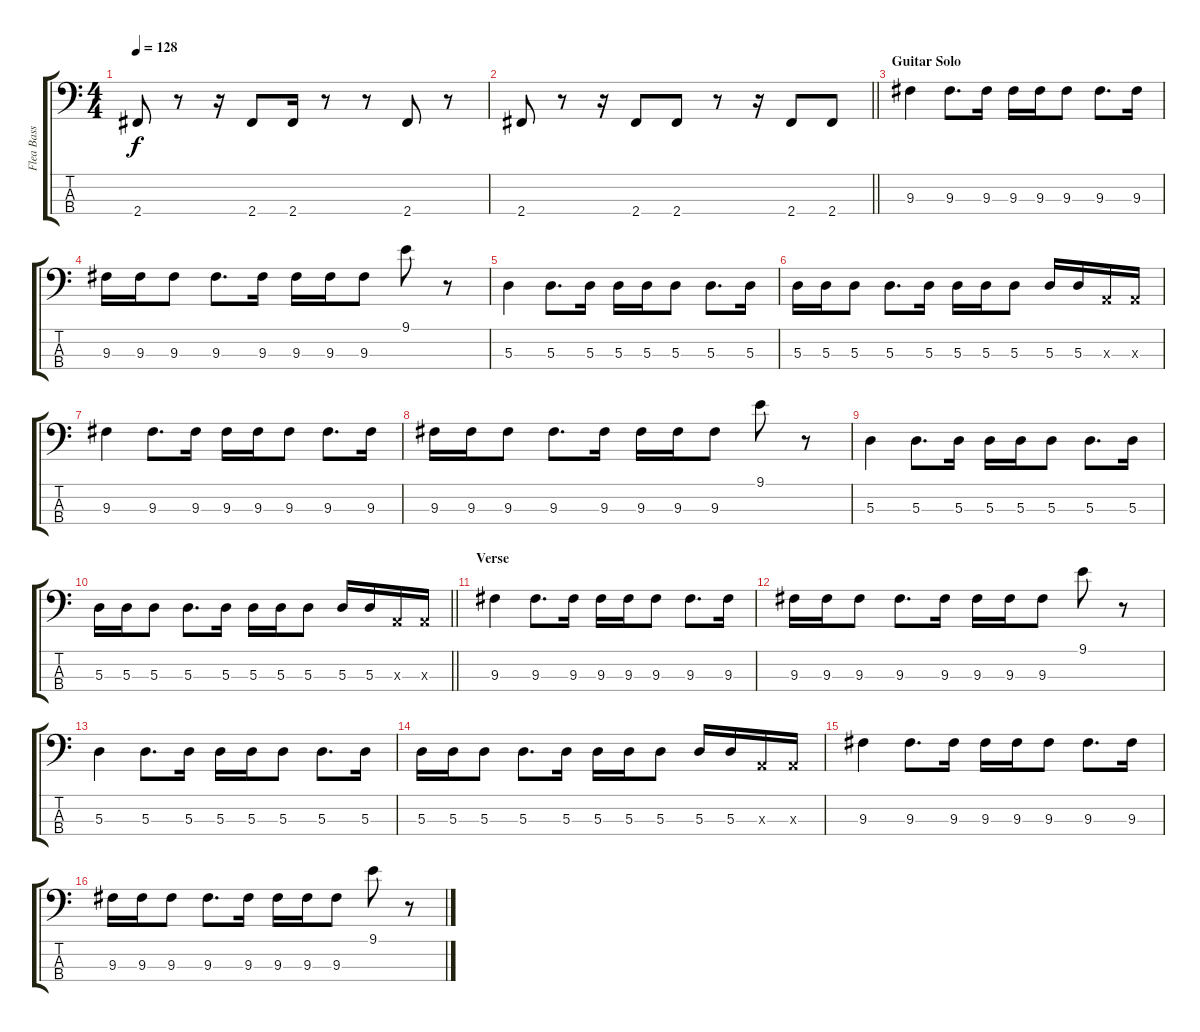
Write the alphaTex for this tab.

\track ("Flea Bass (10) " "Flea Bass ") {instrument electricbassfinger}
\staff {score tabs}
\tuning (G2 D2 A1 E1) {hide}
\ts (4 4)
\tempo 128
\clef f4
\ks c
2.4{t}.8{dy f} r.8 r.16 2.4.8 2.4.16 r.8 r.8 2.4.8 r.8 |
\barLineRight lightlight
2.4.8 r.8 r.16 2.4.8 2.4.8 r.8 r.16 2.4.8 2.4.8 |
\section ("" "Guitar Solo")
9.3.4{instrument electricbassfinger} 9.3.8{d} 9.3.16 9.3.16 9.3.16 9.3.8 9.3.8{d} 9.3.16 |
9.3.16 9.3.16 9.3.8 9.3.8{d} 9.3.16 9.3.16 9.3.16 9.3.8 9.1.8 r.8 |
5.3.4 5.3.8{d} 5.3.16 5.3.16 5.3.16 5.3.8 5.3.8{d} 5.3.16 |
5.3.16 5.3.16 5.3.8 5.3.8{d} 5.3.16 5.3.16 5.3.16 5.3.8 5.3.16 5.3.16 0.3{x}.16 0.3{x}.16 |
9.3.4 9.3.8{d} 9.3.16 9.3.16 9.3.16 9.3.8 9.3.8{d} 9.3.16 |
9.3.16 9.3.16 9.3.8 9.3.8{d} 9.3.16 9.3.16 9.3.16 9.3.8 9.1.8 r.8 |
5.3.4 5.3.8{d} 5.3.16 5.3.16 5.3.16 5.3.8 5.3.8{d} 5.3.16 |
\barLineRight lightlight
5.3.16 5.3.16 5.3.8 5.3.8{d} 5.3.16 5.3.16 5.3.16 5.3.8 5.3.16 5.3.16 0.3{x}.16 0.3{x}.16 |
\section ("" "Verse")
9.3.4 9.3.8{d} 9.3.16 9.3.16 9.3.16 9.3.8 9.3.8{d} 9.3.16 |
9.3.16 9.3.16 9.3.8 9.3.8{d} 9.3.16 9.3.16 9.3.16 9.3.8 9.1.8 r.8 |
5.3.4 5.3.8{d} 5.3.16 5.3.16 5.3.16 5.3.8 5.3.8{d} 5.3.16 |
5.3.16 5.3.16 5.3.8 5.3.8{d} 5.3.16 5.3.16 5.3.16 5.3.8 5.3.16 5.3.16 0.3{x}.16 0.3{x}.16 |
9.3.4 9.3.8{d} 9.3.16 9.3.16 9.3.16 9.3.8 9.3.8{d} 9.3.16 |
9.3.16 9.3.16 9.3.8 9.3.8{d} 9.3.16 9.3.16 9.3.16 9.3.8 9.1.8 r.8
